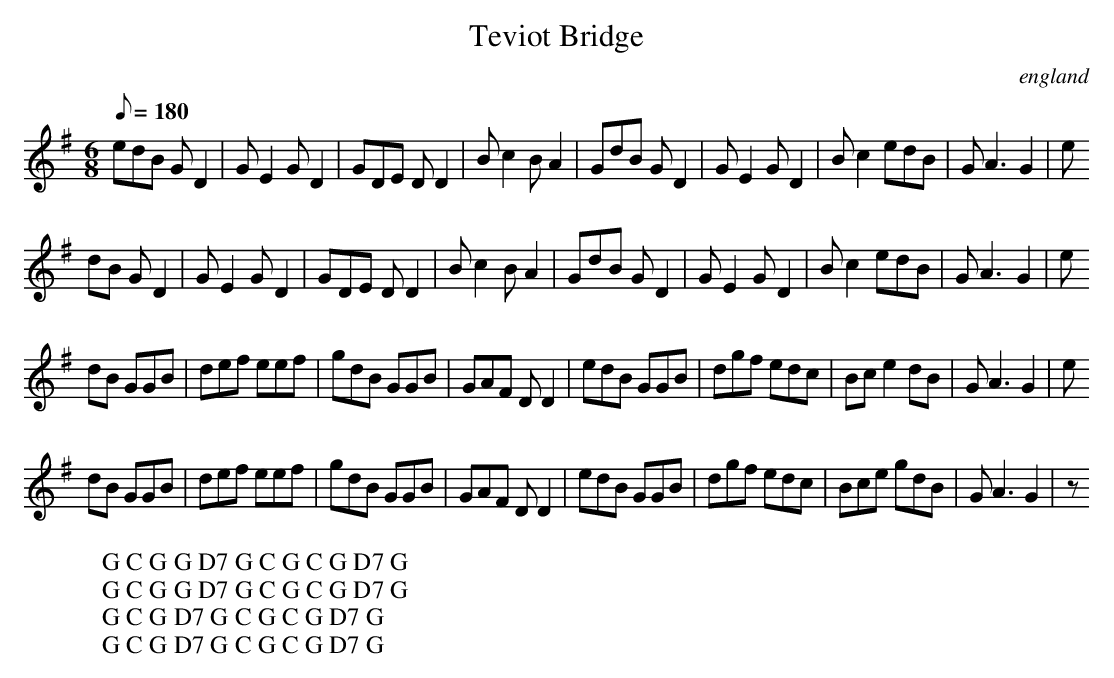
X:1
T:Teviot Bridge
O:england
M:6/8
L:1/8
Q:180
K:G
edB GD2|GE2 GD2|GDE DD2|Bc2 BA2|GdB GD2|GE2 GD2|Bc2 edB|GA3G2|e
W: G C G G D7 G C G C G D7 G
dB GD2|GE2 GD2|GDE DD2|Bc2 BA2|GdB GD2|GE2 GD2|Bc2 edB|GA3G2|e
W: G C G G D7 G C G C G D7 G
dB GGB|def eef|gdB GGB|GAF DD2|edB GGB|dgf edc|Bce2dB|GA3G2|e
W: G C G D7 G C G C G D7 G
dB GGB|def eef|gdB GGB|GAF DD2|edB GGB|dgf edc|Bce gdB|GA3G2|z
W: G C G D7 G C G C G D7 G
